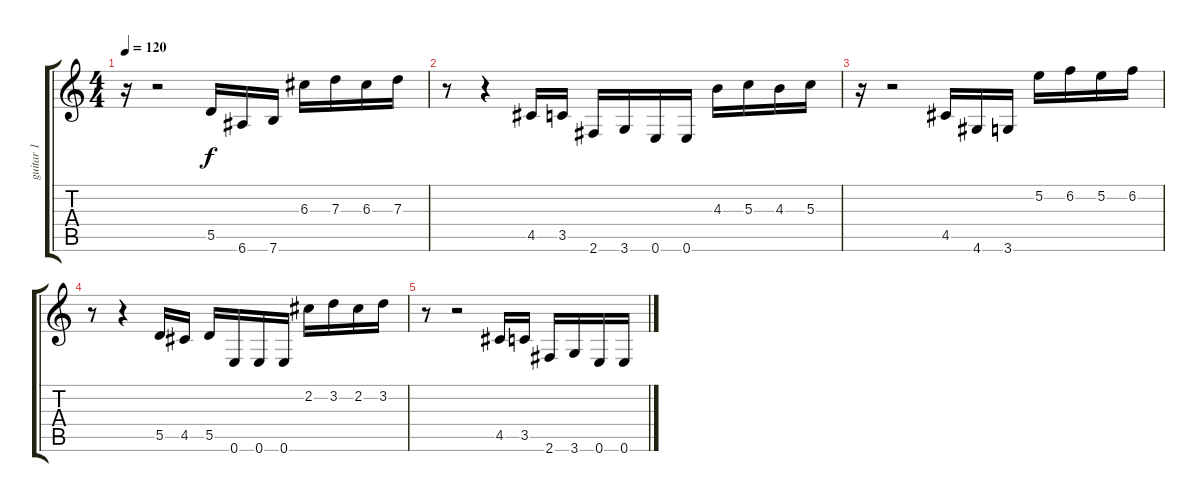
\track ("guitar 1" "guitar 1") {instrument overdrivenguitar}
\staff {score tabs}
\tuning (E4 B3 G3 D3 A2 E2) {hide}
\ts (4 4)
\tempo 120
\clef g2
\ks c
r.16{dy f} r.2 5.5.16 6.6.16 7.6.16 6.3.16 7.3.16 6.3.16 7.3.16 |
r.8 r.4 4.5.16 3.5.16 2.6.16 3.6.16 0.6.16 0.6.16 4.3.16 5.3.16 4.3.16 5.3.16 |
r.16 r.2 4.5.16 4.6.16 3.6.16 5.2.16 6.2.16 5.2.16 6.2.16 |
r.8 r.4 5.5.16 4.5.16 5.5.16 0.6.16 0.6.16 0.6.16 2.2.16 3.2.16 2.2.16 3.2.16 |
r.8 r.2 4.5.16 3.5.16 2.6.16 3.6.16 0.6.16 0.6.16
